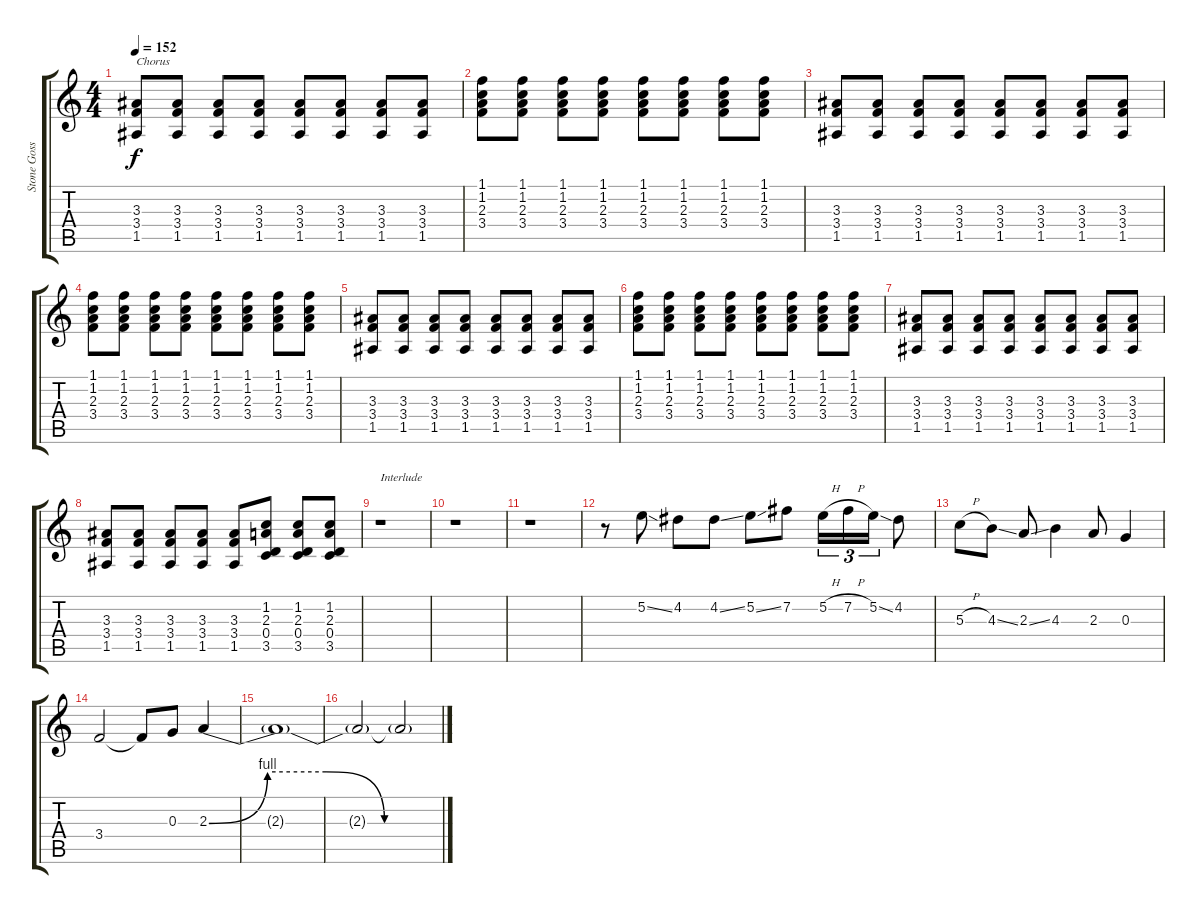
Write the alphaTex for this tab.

\track ("Stone Gossard" "Stone Goss") {instrument distortionguitar}
\staff {score tabs}
\tuning (E4 B3 G3 D3 A2 E2) {hide}
\ts (4 4)
\tempo 152
\clef g2
\ks c
(3.3 3.4 1.5).8{txt "Chorus" dy f} (3.3 3.4 1.5).8 (3.3 3.4 1.5).8 (3.3 3.4 1.5).8 (3.3 3.4 1.5).8 (3.3 3.4 1.5).8 (3.3 3.4 1.5).8 (3.3 3.4 1.5).8 |
(1.1 1.2 2.3 3.4).8 (1.1 1.2 2.3 3.4).8 (1.1 1.2 2.3 3.4).8 (1.1 1.2 2.3 3.4).8 (1.1 1.2 2.3 3.4).8 (1.1 1.2 2.3 3.4).8 (1.1 1.2 2.3 3.4).8 (1.1 1.2 2.3 3.4).8 |
(3.3 3.4 1.5).8 (3.3 3.4 1.5).8 (3.3 3.4 1.5).8 (3.3 3.4 1.5).8 (3.3 3.4 1.5).8 (3.3 3.4 1.5).8 (3.3 3.4 1.5).8 (3.3 3.4 1.5).8 |
(1.1 1.2 2.3 3.4).8 (1.1 1.2 2.3 3.4).8 (1.1 1.2 2.3 3.4).8 (1.1 1.2 2.3 3.4).8 (1.1 1.2 2.3 3.4).8 (1.1 1.2 2.3 3.4).8 (1.1 1.2 2.3 3.4).8 (1.1 1.2 2.3 3.4).8 |
(3.3 3.4 1.5).8 (3.3 3.4 1.5).8 (3.3 3.4 1.5).8 (3.3 3.4 1.5).8 (3.3 3.4 1.5).8 (3.3 3.4 1.5).8 (3.3 3.4 1.5).8 (3.3 3.4 1.5).8 |
(1.1 1.2 2.3 3.4).8 (1.1 1.2 2.3 3.4).8 (1.1 1.2 2.3 3.4).8 (1.1 1.2 2.3 3.4).8 (1.1 1.2 2.3 3.4).8 (1.1 1.2 2.3 3.4).8 (1.1 1.2 2.3 3.4).8 (1.1 1.2 2.3 3.4).8 |
(3.3 3.4 1.5).8 (3.3 3.4 1.5).8 (3.3 3.4 1.5).8 (3.3 3.4 1.5).8 (3.3 3.4 1.5).8 (3.3 3.4 1.5).8 (3.3 3.4 1.5).8 (3.3 3.4 1.5).8 |
(3.3 3.4 1.5).8 (3.3 3.4 1.5).8 (3.3 3.4 1.5).8 (3.3 3.4 1.5).8 (3.3 3.4 1.5).8 (1.2 2.3 0.4 3.5).8 (1.2 2.3 0.4 3.5).8 (1.2 2.3 0.4 3.5).8 |
r.1{txt "Interlude"} |
r.1 |
r.1 |
r.8 5.2{ss}.8 4.2.8 4.2{ss}.8 5.2{ss}.8 7.2.8 5.2{h}.16{tu (3 2)} 7.2{h}.16{tu (3 2)} 5.2{ss}.16{tu (3 2)} 4.2.8 |
5.3{h}.8 4.3{ss}.8 2.3{ss}.8 4.3.4 2.3.8 0.3.4 |
3.4.2 3.4{t}.8 0.3.8 2.3{be (custom 0 0 15 4 30 4 45 0 60 0)}.4 |
2.3{t}.1 |
2.3{t}.2 2.3{t}.2
